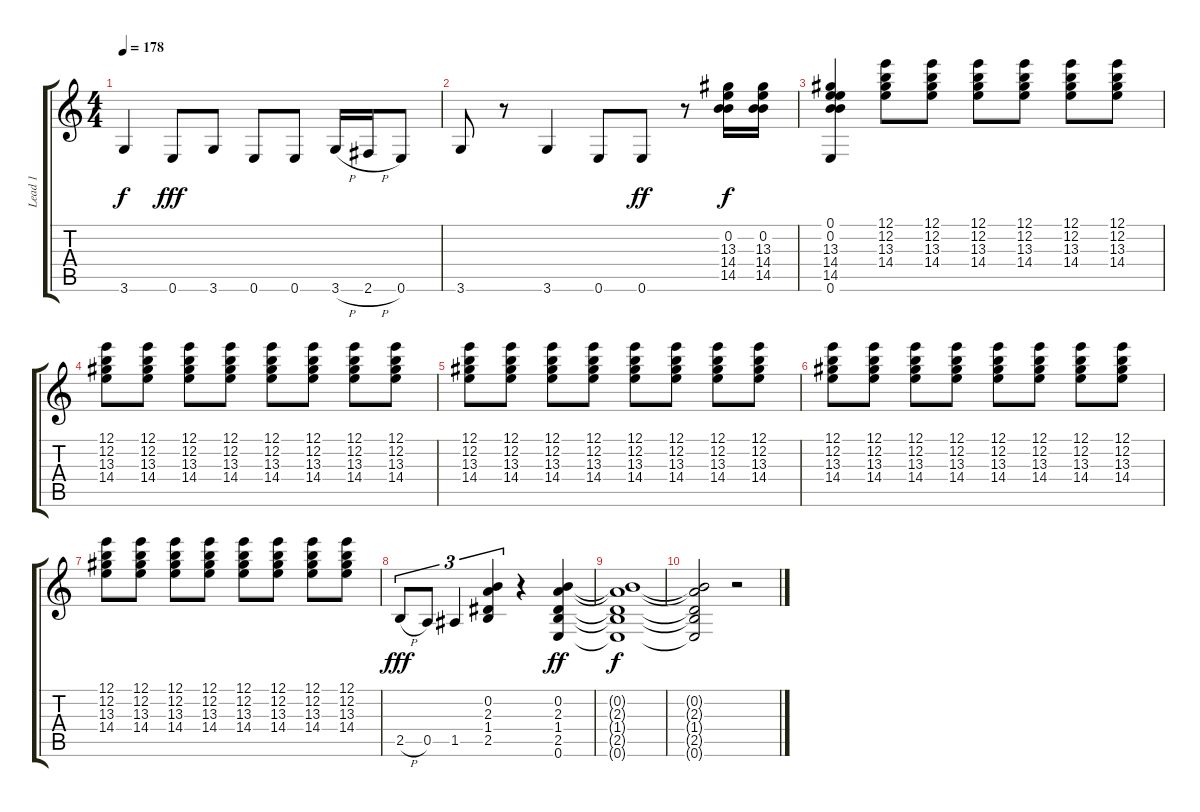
\track ("Lead 1" "Lead 1") {instrument distortionguitar}
\staff {score tabs}
\tuning (E4 B3 G3 D3 A2 E2) {hide}
\ts (4 4)
\tempo 178
\clef g2
\ks c
3.6{t}.4{dy f} 0.6.8{dy fff} 3.6.8 0.6.8 0.6.8 3.6{h}.16 2.6{h}.16 0.6.8 |
3.6.8 r.8 3.6.4 0.6.8 0.6.8{dy ff} r.8 (0.2 13.3 14.4 14.5).16{dy f} (0.2 13.3 14.4 14.5).16 |
(0.1 0.2 13.3 14.4 14.5 0.6).4 (12.1 12.2 13.3 14.4).8 (12.1 12.2 13.3 14.4).8 (12.1 12.2 13.3 14.4).8 (12.1 12.2 13.3 14.4).8 (12.1 12.2 13.3 14.4).8 (12.1 12.2 13.3 14.4).8 |
(12.1 12.2 13.3 14.4).8 (12.1 12.2 13.3 14.4).8 (12.1 12.2 13.3 14.4).8 (12.1 12.2 13.3 14.4).8 (12.1 12.2 13.3 14.4).8 (12.1 12.2 13.3 14.4).8 (12.1 12.2 13.3 14.4).8 (12.1 12.2 13.3 14.4).8 |
(12.1 12.2 13.3 14.4).8 (12.1 12.2 13.3 14.4).8 (12.1 12.2 13.3 14.4).8 (12.1 12.2 13.3 14.4).8 (12.1 12.2 13.3 14.4).8 (12.1 12.2 13.3 14.4).8 (12.1 12.2 13.3 14.4).8 (12.1 12.2 13.3 14.4).8 |
(12.1 12.2 13.3 14.4).8 (12.1 12.2 13.3 14.4).8 (12.1 12.2 13.3 14.4).8 (12.1 12.2 13.3 14.4).8 (12.1 12.2 13.3 14.4).8 (12.1 12.2 13.3 14.4).8 (12.1 12.2 13.3 14.4).8 (12.1 12.2 13.3 14.4).8 |
(12.1 12.2 13.3 14.4).8 (12.1 12.2 13.3 14.4).8 (12.1 12.2 13.3 14.4).8 (12.1 12.2 13.3 14.4).8 (12.1 12.2 13.3 14.4).8 (12.1 12.2 13.3 14.4).8 (12.1 12.2 13.3 14.4).8 (12.1 12.2 13.3 14.4).8 |
2.5{h}.8{tu (3 2) dy fff} 0.5.8{tu (3 2)} 1.5.4{tu (3 2)} (0.2 2.3 1.4 2.5).4{tu (3 2)} r.4 (0.2 2.3 1.4 2.5 0.6).4{dy ff} |
(0.2{t} 2.3{t} 1.4{t} 2.5{t} 0.6{t}).1{dy f} |
(0.2{t} 2.3{t} 1.4{t} 2.5{t} 0.6{t}).2 r.2
